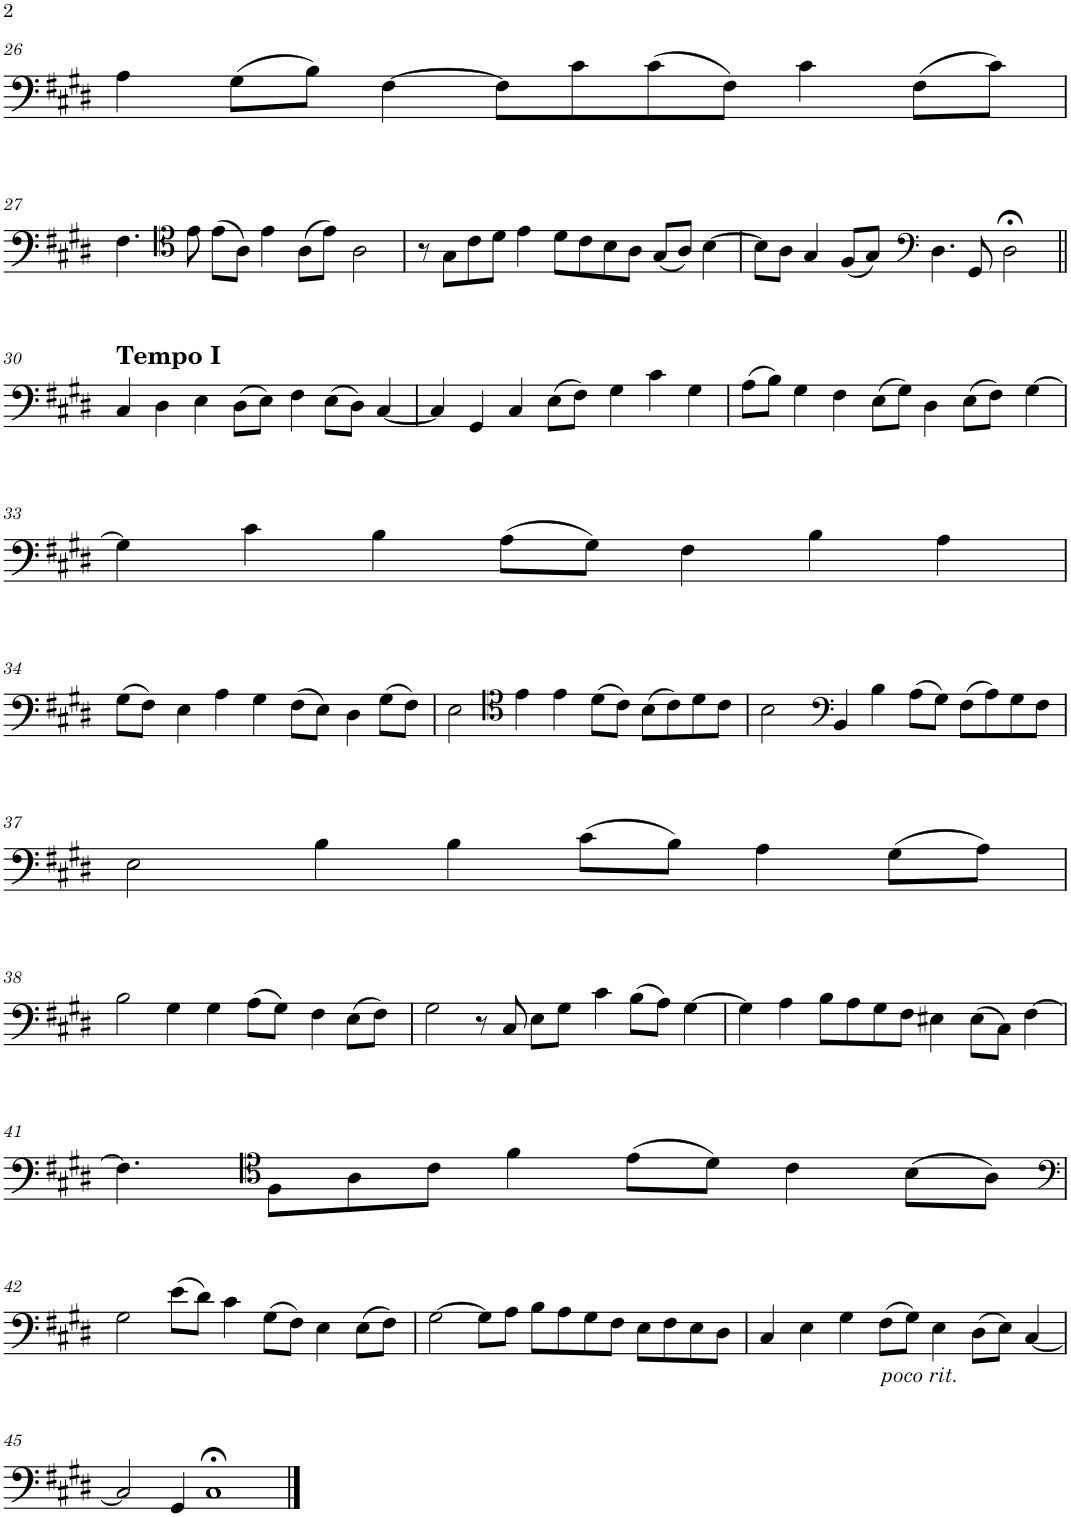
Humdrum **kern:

**kern
*part1
*staff1
*I"Trombone
*I'Tbn.
!!LO:PB:g=z
*clefF4
*k[f#c#g#d#]
*M7/4
=26
4A\
(8G#\L
8B\J)
[4F#\
8F#\L]
8c#\
(8c#\
8F#\J)
4c#\
(8F#\L
8c#\J)
!!LO:LB:g=z
=27
4.F#\
*clefC4
8e\
(8e\L
8A\J)
4e\
(8A\L
8e\J)
2A\
=28
8r
8G#\L
8c#\
8d#\J
4e\
8d#\L
8c#\
8B\
8A\J
(8G#/L
8A/J)
[4B\
=29
8B\L]
8A\J
4G#/
(8F#/L
8G#/J)
*clefF4
4.D#\
8GG#/
2D#;<\
!!LO:LB:g=z
=30||
!LO:TX:a:B:t=Tempo I
4C#/
4D#\
4E\
(8D#\L
8E\J)
4F#\
(8E\L
8D#\J)
[4C#/
=31
4C#/]
4GG#/
4C#/
(8E\L
8F#\J)
4G#\
4c#\
4G#\
=32
(8A\L
8B\J)
4G#\
4F#\
(8E\L
8G#\J)
4D#\
(8E\L
8F#\J)
[4G#\
!!LO:LB:g=z
=33
4G#\]
4c#\
4B\
(8A\L
8G#\J)
4F#\
4B\
4A\
!!LO:LB:g=z
=34
(8G#\L
8F#\J)
4E\
4A\
4G#\
(8F#\L
8E\J)
4D#\
(8G#\L
8F#\J)
=35
2E\
*clefC4
4e\
4e\
(8d#\L
8c#\J)
(8B\L
8c#\)
8d#\
8c#\J
=36
2B\
*clefF4
4BB/
4B\
(8A\L
8G#\J)
(8F#\L
8A\)
8G#\
8F#\J
!!LO:LB:g=z
=37
2E\
4B\
4B\
(8c#\L
8B\J)
4A\
(8G#\L
8A\J)
!!LO:LB:g=z
=38
2B\
4G#\
4G#\
(8A\L
8G#\J)
4F#\
(8E\L
8F#\J)
=39
2G#\
8r
8C#/
8E\L
8G#\J
4c#\
(8B\L
8A\J)
[4G#\
=40
4G#\]
4A\
8B\L
8A\
8G#\
8F#\J
4E#X\
(8E#\L
8C#\J)
[4F#\
!!LO:LB:g=z
=41
4.F#\]
*clefC4
8F#\L
8A\
8c#\J
4f#\
(8e\L
8d#\J)
4c#\
(8B\L
8A\J)
!!LO:LB:g=z
=42
*clefF4
2G#\
(8e\L
8d#\J)
4c#\
(8G#\L
8F#\J)
4E\
(8E\L
8F#\J)
=43
[2G#\
8G#\L]
8A\J
8B\L
8A\
8G#\
8F#\J
8E\L
8F#\
8E\
8D#\J
=44
4C#/
4E\
4G#\
!LO:TX:b:i:t=poco rit.
(8F#\L
8G#\J)
4E\
(8D#\L
8E\J)
[4C#/
!!LO:LB:g=z
=45
2C#/]
4GG#/
1C#;<
==
*-
